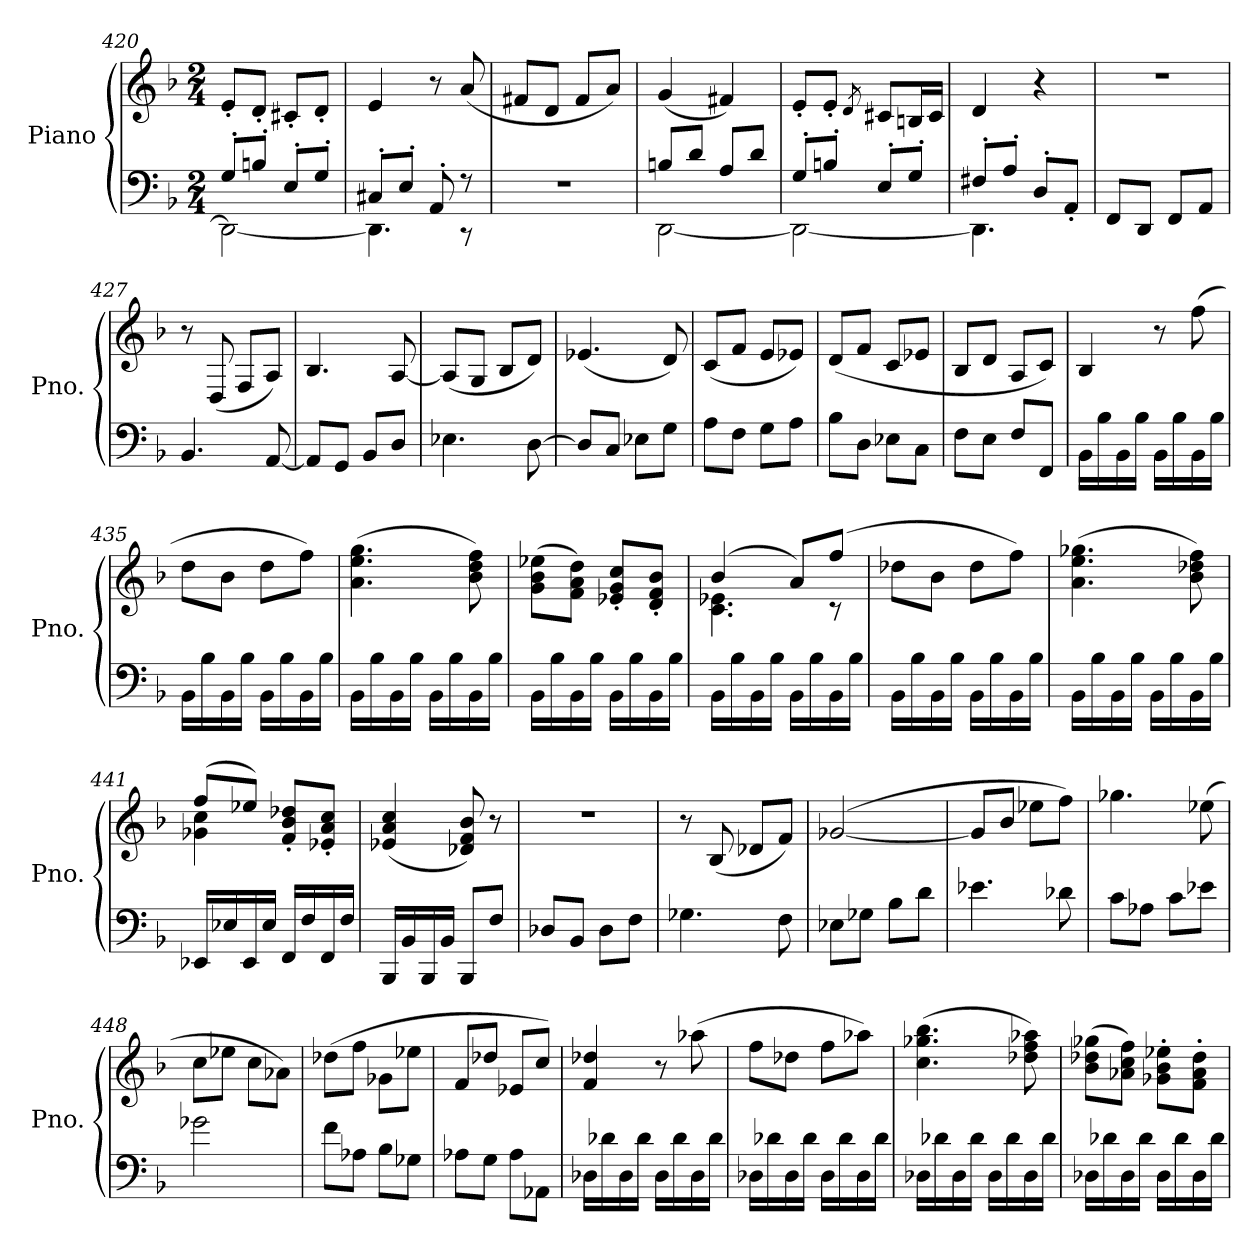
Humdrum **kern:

**kern	**kern
*part1	*part1
*staff2	*staff1
*I"Piano	*
*I'Pno.	*
*clefF4	*clefG2
*k[b-]	*k[b-]
*F:	*F:
*M2/4	*M2/4
=420	=420
*^	*
8G'/L	2DD\_	8e'/L
8Bn'/J	.	8d'/J
8E'/L	.	8c#X'/L
8G'/J	.	8d'/J
=421	=421	=421
8C#X'/L	4.DD\]	4e/
8E'/J	.	.
8AA'/	.	8r
8r	8r	(<8a/
*v	*v	*
=422	=422
2r	8f#X/L
.	8d/J
.	8f#/L
.	8a/J)
=423	=423
*^	*
8Bn/L	[2DD\	(<4g/
8d/J	.	.
8A/L	.	4f#X/)
8d/J	.	.
=424	=424	=424
8G'/L	2DD\_	8e'/L
8Bn'/J	.	8e'/J
.	.	8qd/
8E'/L	.	8c#X/L
8G'/J	.	16Bn/L
.	.	16c#/JJ
=425	=425	=425
8F#X'/L	4.DD\]	4d/
8A'/J	.	.
8D'/L	.	4r
8AA'/J	8ryy	.
*v	*v	*
=426	=426
8FF/L	2r
8DD/J	.
8FF/L	.
8AA/J	.
=427	=427
4.BB-/	8r
.	(<8D/
.	8F/L
[8AA/	8A/J)
=428	=428
8AA/L]	4.B-/
8GG/J	.
8BB-/L	.
8D/J	[8A/
=429	=429
4.E-X\	(<8A/L]
.	8G/J
.	8B-/L
[8D\	8d/J)
=430	=430
8D/L]	(<4.e-X/
8C/J	.
8E-X\L	.
8G\J	8d/)
=431	=431
8A\L	(<8c/L
8F\J	8f/J
8G\L	8e/L
8A\J	8e-X/J)
=432	=432
8B-\L	(>8d/L
8D\J	8f/J
8E-X\L	8c/L
8C\J	8e-X/J
=433	=433
8F\L	8B-/L
8E\J	8d/J
8F/L	8A/L
8FF/J	8c/J)
=434	=434
16BB-\LL	4B-/
16B-\	.
16BB-\	.
16B-\JJ	.
16BB-\LL	8r
16B-\	.
16BB-\	(>8ff\
16B-\JJ	.
=435	=435
16BB-\LL	8dd\L
16B-\	.
16BB-\	8b-\J
16B-\JJ	.
16BB-\LL	8dd\L
16B-\	.
16BB-\	8ff\J)
16B-\JJ	.
=436	=436
16BB-\LL	(>4.a\ 4.ee\ 4.gg\
16B-\	.
16BB-\	.
16B-\JJ	.
16BB-\LL	.
16B-\	.
16BB-\	8b-\ 8dd\ 8ff\)
16B-\JJ	.
=437	=437
16BB-\LL	(>8g\ 8b-\ 8ee-X\L
16B-\	.
16BB-\	8f\ 8a\ 8dd\J)
16B-\JJ	.
16BB-\LL	8e-X/' 8g/' 8cc/'L
16B-\	.
16BB-\	8d/' 8f/' 8b-/'J
16B-\JJ	.
=438	=438
*	*^
16BB-\LL	(>4b-/	4.c\ 4.e-X\
16B-\	.	.
16BB-\	.	.
16B-\JJ	.	.
16BB-\LL	8a/L)	.
16B-\	.	.
16BB-\	(>8ff/J	8r
16B-\JJ	.	.
*	*v	*v
=439	=439
16BB-\LL	8dd-X\L
16B-\	.
16BB-\	8b-\J
16B-\JJ	.
16BB-\LL	8dd-\L
16B-\	.
16BB-\	8ff\J)
16B-\JJ	.
=440	=440
16BB-\LL	(>4.a\ 4.ee\ 4.gg-X\
16B-\	.
16BB-\	.
16B-\JJ	.
16BB-\LL	.
16B-\	.
16BB-\	8b-\ 8dd-X\ 8ff\)
16B-\JJ	.
=441	=441
*	*^
16EE-X/LL	(>8ff/L	4g-X\ 4cc\
16E-X/	.	.
16EE-/	8ee-X/J)	.
16E-/JJ	.	.
16FF/LL	8f/' 8b-/' 8dd-X/'L	4ryy
16F/	.	.
16FF/	8e-X/' 8a/' 8cc/'J	.
16F/JJ	.	.
*	*v	*v
=442	=442
16BBB-/LL	(<4e-X/ 4a/ 4cc/
16BB-/	.
16BBB-/	.
16BB-/JJ	.
8BBB-/L	8d-X/ 8f/ 8b-/)
8F/J	8r
=443	=443
8D-X/L	2r
8BB-/J	.
8D-\L	.
8F\J	.
=444	=444
4.G-X\	8r
.	(<8B-/
.	8d-X/L
8F\	8f/J)
=445	=445
8E-X\L	(>[2g-X/
8G-X\J	.
8B-\L	.
8d\J	.
=446	=446
4.e-X\	8g-/L]
.	8b-/J
.	8ee-X\L
8d-X\	8ff\J)
=447	=447
8c\L	4.gg-X\
8A-X\J	.
8c\L	.
8e-X\J	(>8ee-X\
=448	=448
2g-X\	8cc\L
.	8ee-X\J
.	8cc\L
.	8a-X\J)
=449	=449
8f\L	(>8dd-X\L
8A-X\J	8ff\J
8B-\L	8g-X\L
8G-X\J	8ee-X\J
=450	=450
8A-X\L	8f/L
8G\J	8dd-X/J
8A-\L	8e-X/L
8AA-X\J	8cc/J)
=451	=451
16D-X\LL	4f/ 4dd-X/
16d-X\	.
16D-\	.
16d-\JJ	.
16D-\LL	8r
16d-\	.
16D-\	(>8aa-X\
16d-\JJ	.
=452	=452
16D-X\LL	8ff\L
16d-X\	.
16D-\	8dd-X\J
16d-\JJ	.
16D-\LL	8ff\L
16d-\	.
16D-\	8aa-X\J)
16d-\JJ	.
=453	=453
16D-X\LL	(>4.cc\ 4.gg-X\ 4.bb-\
16d-X\	.
16D-\	.
16d-\JJ	.
16D-\LL	.
16d-\	.
16D-\	8dd-X\ 8ff\ 8aa-X\)
16d-\JJ	.
=454	=454
16D-X\LL	(>8b-\ 8dd-X\ 8gg-X\L
16d-X\	.
16D-\	8a-X\ 8cc\ 8ff\J)
16d-\JJ	.
16D-\LL	8g-X\' 8b-\' 8ee-X\'L
16d-\	.
16D-\	8f\' 8a-\' 8dd-\'J
16d-\JJ	.
=	=
*-	*-
